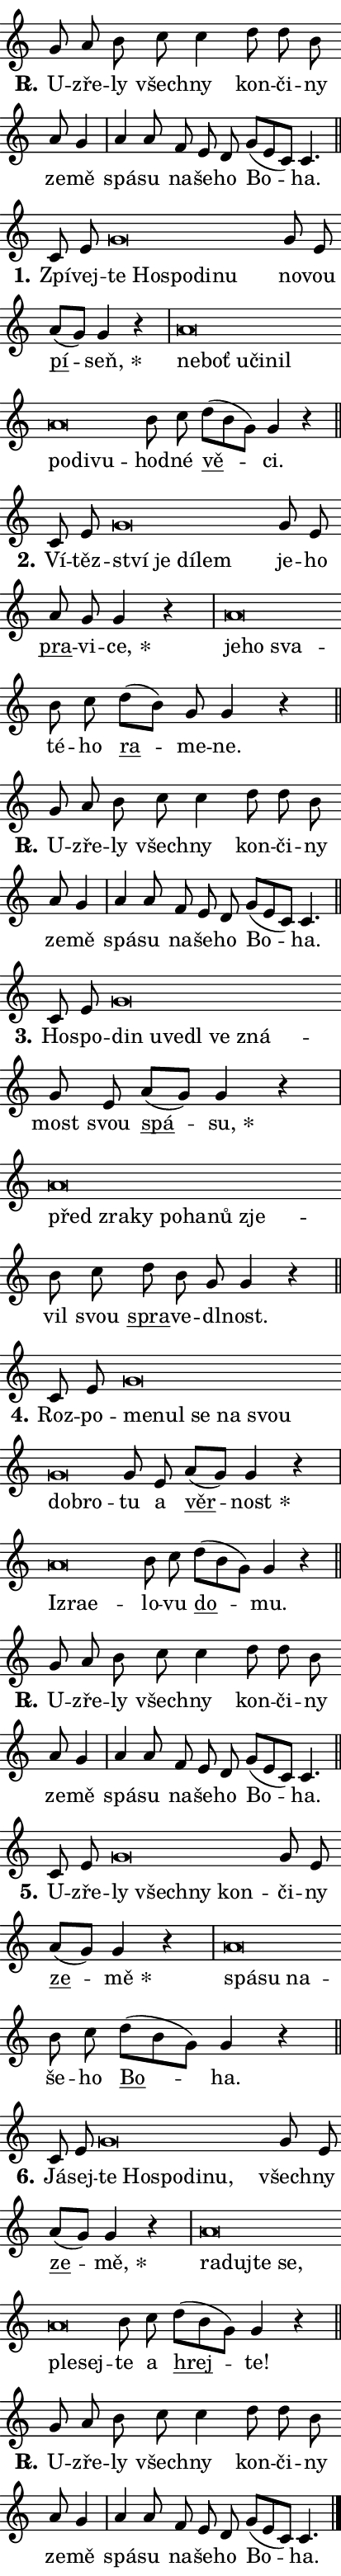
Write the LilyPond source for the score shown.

\version "2.22.1"
\header { tagline = "" }
\paper {
  indent = 0\cm
  top-margin = 0\cm
  right-margin = 0\cm
  bottom-margin = 0\cm
  left-margin = 0\cm
  paper-width = 7\cm
  page-breaking = #ly:one-page-breaking
  system-system-spacing.basic-distance = #11
  score-system-spacing.basic-distance = #11.3
  ragged-last = ##f
}


%% Author: Thomas Morley
%% https://lists.gnu.org/archive/html/lilypond-user/2020-05/msg00002.html
#(define (line-position grob)
"Returns position of @var[grob} in current system:
   @code{'start}, if at first time-step
   @code{'end}, if at last time-step
   @code{'middle} otherwise
"
  (let* ((col (ly:item-get-column grob))
         (ln (ly:grob-object col 'left-neighbor))
         (rn (ly:grob-object col 'right-neighbor))
         (col-to-check-left (if (ly:grob? ln) ln col))
         (col-to-check-right (if (ly:grob? rn) rn col))
         (break-dir-left
           (and
             (ly:grob-property col-to-check-left 'non-musical #f)
             (ly:item-break-dir col-to-check-left)))
         (break-dir-right
           (and
             (ly:grob-property col-to-check-right 'non-musical #f)
             (ly:item-break-dir col-to-check-right))))
        (cond ((eqv? 1 break-dir-left) 'start)
              ((eqv? -1 break-dir-right) 'end)
              (else 'middle))))

#(define (tranparent-at-line-position vctor)
  (lambda (grob)
  "Relying on @code{line-position} select the relevant enry from @var{vctor}.
Used to determine transparency,"
    (case (line-position grob)
      ((end) (not (vector-ref vctor 0)))
      ((middle) (not (vector-ref vctor 1)))
      ((start) (not (vector-ref vctor 2))))))

noteHeadBreakVisibility =
#(define-music-function (break-visibility)(vector?)
"Makes @code{NoteHead}s transparent relying on @var{break-visibility}"
#{
  \override NoteHead.transparent =
    #(tranparent-at-line-position break-visibility)
#})

#(define delete-ledgers-for-transparent-note-heads
  (lambda (grob)
    "Reads whether a @code{NoteHead} is transparent.
If so this @code{NoteHead} is removed from @code{'note-heads} from
@var{grob}, which is supposed to be @code{LedgerLineSpanner}.
As a result ledgers are not printed for this @code{NoteHead}"
    (let* ((nhds-array (ly:grob-object grob 'note-heads))
           (nhds-list
             (if (ly:grob-array? nhds-array)
                 (ly:grob-array->list nhds-array)
                 '()))
           ;; Relies on the transparent-property being done before
           ;; Staff.LedgerLineSpanner.after-line-breaking is executed.
           ;; This is fragile ...
           (to-keep
             (remove
               (lambda (nhd)
                 (ly:grob-property nhd 'transparent #f))
               nhds-list)))
      ;; TODO find a better method to iterate over grob-arrays, similiar
      ;; to filter/remove etc for lists
      ;; For now rebuilt from scratch
      (set! (ly:grob-object grob 'note-heads)  '())
      (for-each
        (lambda (nhd)
          (ly:pointer-group-interface::add-grob grob 'note-heads nhd))
        to-keep))))

hideNotes = {
  \noteHeadBreakVisibility #begin-of-line-visible
}
unHideNotes = {
  \noteHeadBreakVisibility #all-visible
}

% work-around for resetting accidentals
% https://lilypond.org/doc/v2.23/Documentation/notation/displaying-rhythms#unmetered-music
cadenzaMeasure = {
  \cadenzaOff
  \partial 1024 s1024
  \cadenzaOn
}

#(define-markup-command (accent layout props text) (markup?)
  "Underline accented syllable"
  (interpret-markup layout props
    #{\markup \override #'(offset . 4.3) \underline { #text }#}))

responsum = \markup \concat {
  "R" \hspace #-1.05 \path #0.1 #'((moveto 0 0.07) (lineto 0.9 0.8)) \hspace #0.05 "."
}

\layout {
    \context {
        \Staff
        \remove "Time_signature_engraver"
        \override LedgerLineSpanner.after-line-breaking = #delete-ledgers-for-transparent-note-heads
    }
    \context {
        \Voice {
            \override NoteHead.output-attributes = #'((class . "notehead"))
            \override Hairpin.height = #0.55
        }
    }
    \context {
        \Lyrics {
            \override StanzaNumber.output-attributes = #'((class . "stanzanumber"))
            \override LyricSpace.minimum-distance = #0.9
            \override LyricText.font-name = #"TeX Gyre Schola"
            \override LyricText.font-size = 1
            \override StanzaNumber.font-name = #"TeX Gyre Schola Bold"
            \override StanzaNumber.font-size = 1
        }
    }
}

% magnetic-lyrics.ily
%
%   written by
%     Jean Abou Samra <jean@abou-samra.fr>
%     Werner Lemberg <wl@gnu.org>
%
%   adapted by
%     Jiri Hon <jiri.hon@gmail.com>
%
% Version 2022-Apr-15

% https://www.mail-archive.com/lilypond-user@gnu.org/msg149350.html

#(define (Left_hyphen_pointer_engraver context)
   "Collect syllable-hyphen-syllable occurrences in lyrics and store
them in properties.  This engraver only looks to the left.  For
example, if the lyrics input is @code{foo -- bar}, it does the
following.

@itemize @bullet
@item
Set the @code{text} property of the @code{LyricHyphen} grob between
@q{foo} and @q{bar} to @code{foo}.

@item
Set the @code{left-hyphen} property of the @code{LyricText} grob with
text @q{foo} to the @code{LyricHyphen} grob between @q{foo} and
@q{bar}.
@end itemize

Use this auxiliary engraver in combination with the
@code{lyric-@/text::@/apply-@/magnetic-@/offset!} hook."
   (let ((hyphen #f)
         (text #f))
     (make-engraver
      (acknowledgers
       ((lyric-syllable-interface engraver grob source-engraver)
        (set! text grob)))
      (end-acknowledgers
       ((lyric-hyphen-interface engraver grob source-engraver)
        ;(when (not (grob::has-interface grob 'lyric-space-interface))
          (set! hyphen grob)));)
      ((stop-translation-timestep engraver)
       (when (and text hyphen)
         (ly:grob-set-object! text 'left-hyphen hyphen))
       (set! text #f)
       (set! hyphen #f)))))

#(define (lyric-text::apply-magnetic-offset! grob)
   "If the space between two syllables is less than the value in
property @code{LyricText@/.details@/.squash-threshold}, move the right
syllable to the left so that it gets concatenated with the left
syllable.

Use this function as a hook for
@code{LyricText@/.after-@/line-@/breaking} if the
@code{Left_@/hyphen_@/pointer_@/engraver} is active."
   (let ((hyphen (ly:grob-object grob 'left-hyphen #f)))
     (when hyphen
       (let ((left-text (ly:spanner-bound hyphen LEFT)))
         (when (grob::has-interface left-text 'lyric-syllable-interface)
           (let* ((common (ly:grob-common-refpoint grob left-text X))
                  (this-x-ext (ly:grob-extent grob common X))
                  (left-x-ext
                   (begin
                     ;; Trigger magnetism for left-text.
                     (ly:grob-property left-text 'after-line-breaking)
                     (ly:grob-extent left-text common X)))
                  ;; `delta` is the gap width between two syllables.
                  (delta (- (interval-start this-x-ext)
                            (interval-end left-x-ext)))
                  (details (ly:grob-property grob 'details))
                  (threshold (assoc-get 'squash-threshold details 0.2)))
             (when (< delta threshold)
               (let* (;; We have to manipulate the input text so that
                      ;; ligatures crossing syllable boundaries are not
                      ;; disabled.  For languages based on the Latin
                      ;; script this is essentially a beautification.
                      ;; However, for non-Western scripts it can be a
                      ;; necessity.
                      (lt (ly:grob-property left-text 'text))
                      (rt (ly:grob-property grob 'text))
                      (is-space (grob::has-interface hyphen 'lyric-space-interface))
                      (space (if is-space " " ""))
                      (space-markup (grob-interpret-markup grob " "))
                      (space-size (interval-length (ly:stencil-extent space-markup X)))
                      (extra-delta (if is-space space-size 0))
                      ;; Append new syllable.
                      (ltrt-space (if (and (string? lt) (string? rt))
                                (string-append lt space rt)
                                (make-concat-markup (list lt space rt))))
                      ;; Right-align `ltrt` to the right side.
                      (ltrt-space-markup (grob-interpret-markup
                               grob
                               (make-translate-markup
                                (cons (interval-length this-x-ext) 0)
                                (make-right-align-markup ltrt-space)))))
                 (begin
                   ;; Don't print `left-text`.
                   (ly:grob-set-property! left-text 'stencil #f)
                   ;; Set text and stencil (which holds all collected
                   ;; syllables so far) and shift it to the left.
                   (ly:grob-set-property! grob 'text ltrt-space)
                   (ly:grob-set-property! grob 'stencil ltrt-space-markup)
                   (ly:grob-translate-axis! grob (- (- delta extra-delta)) X))))))))))


#(define (lyric-hyphen::displace-bounds-first grob)
   ;; Make very sure this callback isn't triggered too early.
   (let ((left (ly:spanner-bound grob LEFT))
         (right (ly:spanner-bound grob RIGHT)))
     (ly:grob-property left 'after-line-breaking)
     (ly:grob-property right 'after-line-breaking)
     (ly:lyric-hyphen::print grob)))

squashThreshold = #0.4

\layout {
  \context {
    \Lyrics
    \consists #Left_hyphen_pointer_engraver
    \override LyricText.after-line-breaking =
      #lyric-text::apply-magnetic-offset!
    \override LyricHyphen.stencil = #lyric-hyphen::displace-bounds-first
    \override LyricText.details.squash-threshold = \squashThreshold
    \override LyricHyphen.minimum-distance = 0
    \override LyricHyphen.minimum-length = \squashThreshold
  }
}

squash = \override LyricText.details.squash-threshold = 9999
unSquash = \override LyricText.details.squash-threshold = \squashThreshold

left = \override LyricText.self-alignment-X = #LEFT
unLeft = \revert LyricText.self-alignment-X

starOffset = #(lambda (grob) 
                (let ((x_offset (ly:self-alignment-interface::aligned-on-x-parent grob)))
                  (if (= x_offset 0) 0 (+ x_offset 1.2))))

star = #(define-music-function (syllable)(string?)
"Append star separator at the end of a syllable"
#{
  \once \override LyricText.X-offset = #starOffset
  \lyricmode { \markup {
    #syllable
    \override #'((font-name . "TeX Gyre Schola Bold")) \hspace #0.2 \lower #0.65 \larger "*"
  } }
#})

starAccent = #(define-music-function (syllable)(string?)
"Append star separator at the end of a syllable and make accent"
#{
  \once \override LyricText.X-offset = #starOffset
  \lyricmode { \markup {
    \accent #syllable
    \override #'((font-name . "TeX Gyre Schola Bold")) \hspace #0.2 \lower #0.65 \larger "*"
  } }
#})

breath = #(define-music-function (syllable)(string?)
"Append breathing indicator at the end of a syllable"
#{
  \lyricmode { \markup { #syllable "+" } }
#})

optionalBreath = #(define-music-function (syllable)(string?)
"Append optional breathing indicator at the end of a syllable"
#{
  \lyricmode { \markup { #syllable "(+)" } }
#})


\score {
    <<
        \new Voice = "melody" { \cadenzaOn \key c \major \relative { g'8 a b c c4 \bar "" d8 d b \bar "" a g4 \cadenzaMeasure \bar "|" a a8 \bar "" f e d \bar "" g[( e c)] c4. \cadenzaMeasure \bar "||" \break } }
        \new Lyrics \lyricsto "melody" { \lyricmode { \set stanza = \responsum
U -- zře -- ly všech -- ny kon -- či -- ny ze -- mě spá -- su na -- še -- ho Bo -- ha. } }
    >>
    \layout {}
}

\score {
    <<
        \new Voice = "melody" { \cadenzaOn \key c \major \relative { c'8 e g\breve*1/16 \hideNotes \breve*1/16 \bar "" \breve*1/16 \bar "" \breve*1/16 \breve*1/16 \bar "" \unHideNotes g8 e \bar "" a[(g)] g4 r \cadenzaMeasure \bar "|" a\breve*1/16 \hideNotes \breve*1/16 \bar "" \breve*1/16 \bar "" \breve*1/16 \bar "" \breve*1/16 \bar "" \breve*1/16 \bar "" \breve*1/16 \breve*1/16 \bar "" \unHideNotes b8 c \bar "" d[( b g)] g4 r \cadenzaMeasure \bar "||" \break } }
        \new Lyrics \lyricsto "melody" { \lyricmode { \set stanza = "1."
Zpí -- vej -- \left te \squash Ho -- spo -- di -- nu \unLeft \unSquash no -- vou \markup \accent pí -- \star seň, \left ne -- \squash boť u -- či -- nil po -- di -- vu -- \unLeft \unSquash hod -- né \markup \accent vě -- ci. } }
    >>
    \layout {}
}

\score {
    <<
        \new Voice = "melody" { \cadenzaOn \key c \major \relative { c'8 e g\breve*1/16 \hideNotes \breve*1/16 \bar "" \breve*1/16 \breve*1/16 \bar "" \unHideNotes g8 e \bar "" a g g4 r \cadenzaMeasure \bar "|" a\breve*1/16 \hideNotes \breve*1/16 \breve*1/16 \bar "" \unHideNotes b8 c \bar "" d[( b)] g g4 r \cadenzaMeasure \bar "||" \break } }
        \new Lyrics \lyricsto "melody" { \lyricmode { \set stanza = "2."
Ví -- těz -- \left ství \squash je dí -- lem \unLeft \unSquash je -- ho \markup \accent pra -- vi -- \star ce, \left je -- \squash ho sva -- \unLeft \unSquash té -- ho \markup \accent ra -- me -- ne. } }
    >>
    \layout {}
}

\score {
    <<
        \new Voice = "melody" { \cadenzaOn \key c \major \relative { g'8 a b c c4 \bar "" d8 d b \bar "" a g4 \cadenzaMeasure \bar "|" a a8 \bar "" f e d \bar "" g[( e c)] c4. \cadenzaMeasure \bar "||" \break } }
        \new Lyrics \lyricsto "melody" { \lyricmode { \set stanza = \responsum
U -- zře -- ly všech -- ny kon -- či -- ny ze -- mě spá -- su na -- še -- ho Bo -- ha. } }
    >>
    \layout {}
}

\score {
    <<
        \new Voice = "melody" { \cadenzaOn \key c \major \relative { c'8 e g\breve*1/16 \hideNotes \breve*1/16 \bar "" \breve*1/16 \bar "" \breve*1/16 \bar "" \breve*1/16 \breve*1/16 \bar "" \unHideNotes g8 e \bar "" a[(g)] g4 r \cadenzaMeasure \bar "|" a\breve*1/16 \hideNotes \breve*1/16 \bar "" \breve*1/16 \bar "" \breve*1/16 \bar "" \breve*1/16 \bar "" \breve*1/16 \breve*1/16 \bar "" \unHideNotes b8 c \bar "" d b g g4 r \cadenzaMeasure \bar "||" \break } }
        \new Lyrics \lyricsto "melody" { \lyricmode { \set stanza = "3."
Ho -- spo -- \left din \squash u -- ve -- dl ve zná -- \unLeft \unSquash most svou \markup \accent spá -- \star su, \left před \squash zra -- ky po -- ha -- nů zje -- \unLeft \unSquash vil svou \markup \accent spra -- ve -- dl -- nost. } }
    >>
    \layout {}
}

\score {
    <<
        \new Voice = "melody" { \cadenzaOn \key c \major \relative { c'8 e g\breve*1/16 \hideNotes \breve*1/16 \bar "" \breve*1/16 \bar "" \breve*1/16 \bar "" \breve*1/16 \bar "" \breve*1/16 \breve*1/16 \bar "" \unHideNotes g8 e \bar "" a[(g)] g4 r \cadenzaMeasure \bar "|" a\breve*1/16 \hideNotes \breve*1/16 \breve*1/16 \bar "" \unHideNotes b8 c \bar "" d[( b g)] g4 r \cadenzaMeasure \bar "||" \break } }
        \new Lyrics \lyricsto "melody" { \lyricmode { \set stanza = "4."
Roz -- po -- \left me -- \squash nul se na svou dob -- ro -- \unLeft \unSquash tu a \markup \accent věr -- \star nost \left Iz -- \squash ra -- e -- \unLeft \unSquash lo -- vu \markup \accent do -- mu. } }
    >>
    \layout {}
}

\score {
    <<
        \new Voice = "melody" { \cadenzaOn \key c \major \relative { g'8 a b c c4 \bar "" d8 d b \bar "" a g4 \cadenzaMeasure \bar "|" a a8 \bar "" f e d \bar "" g[( e c)] c4. \cadenzaMeasure \bar "||" \break } }
        \new Lyrics \lyricsto "melody" { \lyricmode { \set stanza = \responsum
U -- zře -- ly všech -- ny kon -- či -- ny ze -- mě spá -- su na -- še -- ho Bo -- ha. } }
    >>
    \layout {}
}

\score {
    <<
        \new Voice = "melody" { \cadenzaOn \key c \major \relative { c'8 e g\breve*1/16 \hideNotes \breve*1/16 \bar "" \breve*1/16 \breve*1/16 \bar "" \unHideNotes g8 e \bar "" a[(g)] g4 r \cadenzaMeasure \bar "|" a\breve*1/16 \hideNotes \breve*1/16 \breve*1/16 \bar "" \unHideNotes b8 c \bar "" d[( b g)] g4 r \cadenzaMeasure \bar "||" \break } }
        \new Lyrics \lyricsto "melody" { \lyricmode { \set stanza = "5."
U -- zře -- \left ly \squash všech -- ny kon -- \unLeft \unSquash či -- ny \markup \accent ze -- \star mě \left spá -- \squash su na -- \unLeft \unSquash še -- ho \markup \accent Bo -- ha. } }
    >>
    \layout {}
}

\score {
    <<
        \new Voice = "melody" { \cadenzaOn \key c \major \relative { c'8 e g\breve*1/16 \hideNotes \breve*1/16 \bar "" \breve*1/16 \bar "" \breve*1/16 \breve*1/16 \bar "" \unHideNotes g8 e \bar "" a[(g)] g4 r \cadenzaMeasure \bar "|" a\breve*1/16 \hideNotes \breve*1/16 \bar "" \breve*1/16 \bar "" \breve*1/16 \bar "" \breve*1/16 \breve*1/16 \bar "" \unHideNotes b8 c \bar "" d[( b g)] g4 r \cadenzaMeasure \bar "||" \break } }
        \new Lyrics \lyricsto "melody" { \lyricmode { \set stanza = "6."
Já -- sej -- \left te \squash Ho -- spo -- di -- nu, \unLeft \unSquash všech -- ny \markup \accent ze -- \star mě, \left ra -- \squash duj -- te se, ple -- sej -- \unLeft \unSquash te a \markup \accent hrej -- te! } }
    >>
    \layout {}
}

\score {
    <<
        \new Voice = "melody" { \cadenzaOn \key c \major \relative { g'8 a b c c4 \bar "" d8 d b \bar "" a g4 \cadenzaMeasure \bar "|" a a8 \bar "" f e d \bar "" g[( e c)] c4. \cadenzaMeasure \bar "||" \break } \bar "|." }
        \new Lyrics \lyricsto "melody" { \lyricmode { \set stanza = \responsum
U -- zře -- ly všech -- ny kon -- či -- ny ze -- mě spá -- su na -- še -- ho Bo -- ha. } }
    >>
    \layout {}
}
